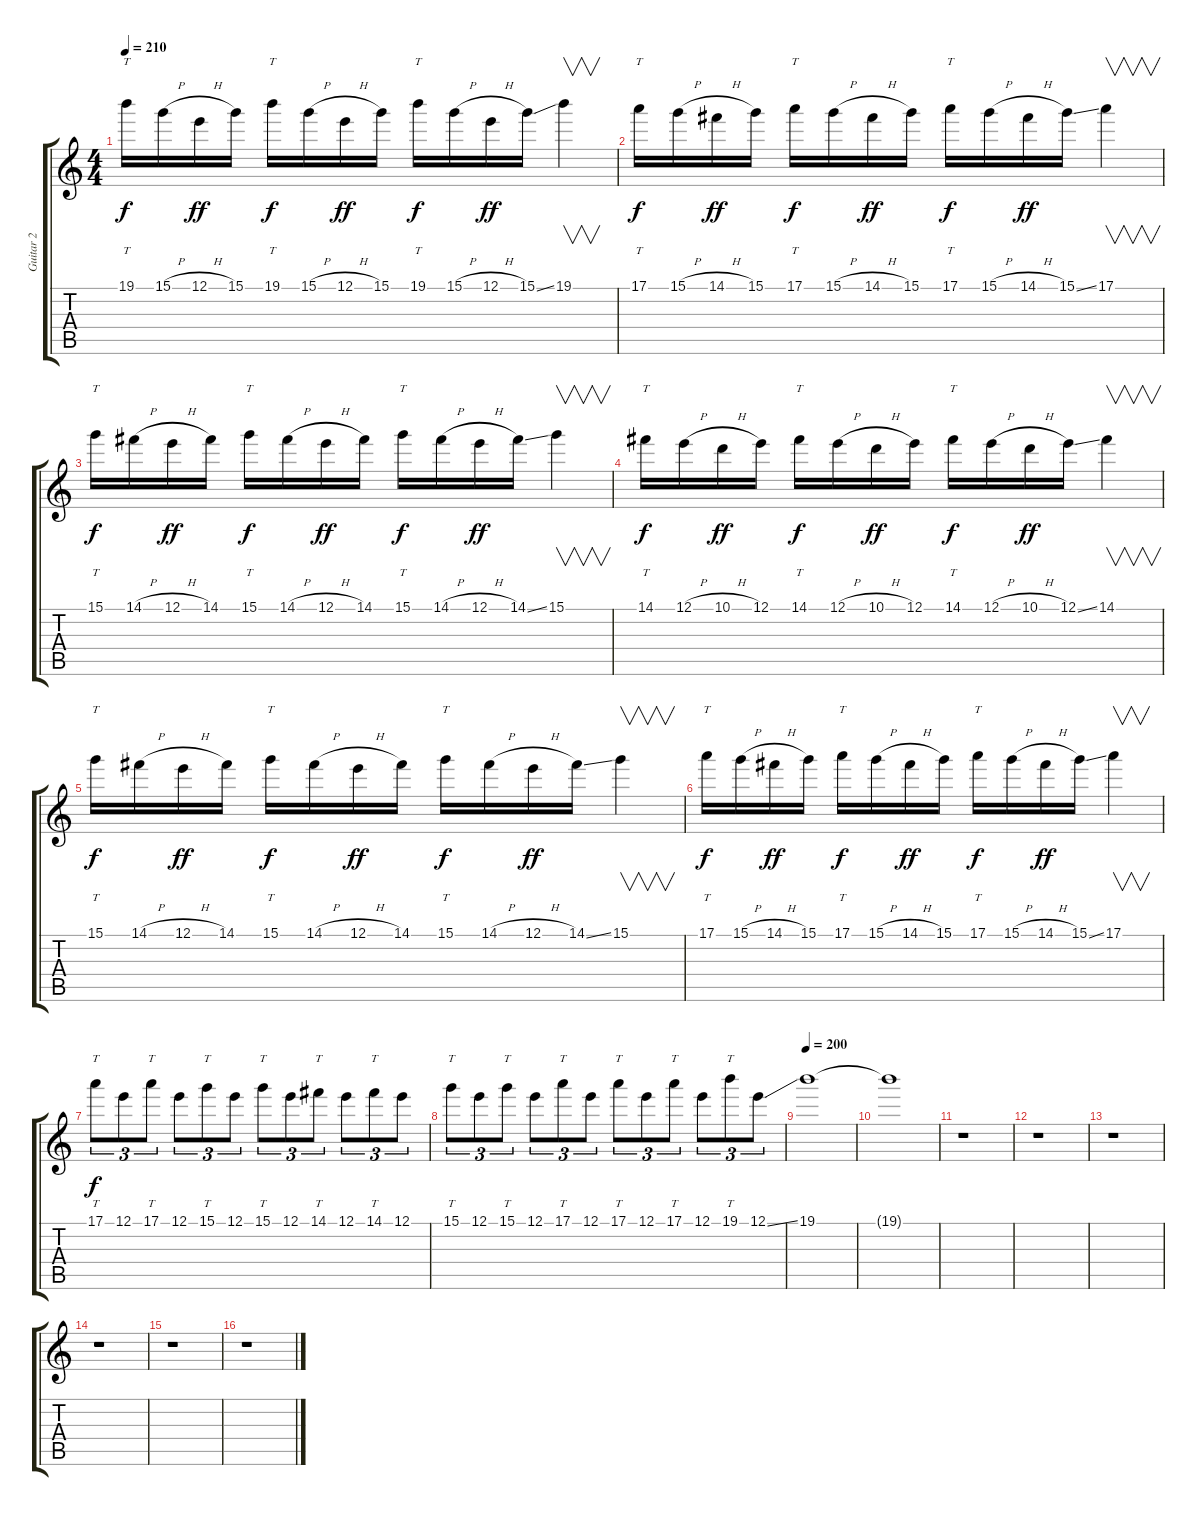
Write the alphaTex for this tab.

\track ("Guitar 2" "Guitar 2") {instrument overdrivenguitar}
\staff {score tabs}
\tuning (E4 B3 G3 D3 A2 E2) {hide}
\ts (4 4)
\tempo 210
\clef g2
\ks c
19.1.16{tt dy f} 15.1{h}.16 12.1{h}.16{dy ff} 15.1.16 19.1.16{tt dy f} 15.1{h}.16 12.1{h}.16{dy ff} 15.1.16 19.1.16{tt dy f} 15.1{h}.16 12.1{h}.16{dy ff} 15.1{ss}.16 19.1.4{v} |
17.1.16{tt dy f} 15.1{h}.16 14.1{h}.16{dy ff} 15.1.16 17.1.16{tt dy f} 15.1{h}.16 14.1{h}.16{dy ff} 15.1.16 17.1.16{tt dy f} 15.1{h}.16 14.1{h}.16{dy ff} 15.1{ss}.16 17.1.4{v} |
15.1.16{tt dy f} 14.1{h}.16 12.1{h}.16{dy ff} 14.1.16 15.1.16{tt dy f} 14.1{h}.16 12.1{h}.16{dy ff} 14.1.16 15.1.16{tt dy f} 14.1{h}.16 12.1{h}.16{dy ff} 14.1{ss}.16 15.1.4{v} |
14.1.16{tt dy f} 12.1{h}.16 10.1{h}.16{dy ff} 12.1.16 14.1.16{tt dy f} 12.1{h}.16 10.1{h}.16{dy ff} 12.1.16 14.1.16{tt dy f} 12.1{h}.16 10.1{h}.16{dy ff} 12.1{ss}.16 14.1.4{v} |
15.1.16{tt dy f} 14.1{h}.16 12.1{h}.16{dy ff} 14.1.16 15.1.16{tt dy f} 14.1{h}.16 12.1{h}.16{dy ff} 14.1.16 15.1.16{tt dy f} 14.1{h}.16 12.1{h}.16{dy ff} 14.1{ss}.16 15.1.4{v} |
17.1.16{tt dy f} 15.1{h}.16 14.1{h}.16{dy ff} 15.1.16 17.1.16{tt dy f} 15.1{h}.16 14.1{h}.16{dy ff} 15.1.16 17.1.16{tt dy f} 15.1{h}.16 14.1{h}.16{dy ff} 15.1{ss}.16 17.1.4{v} |
17.1.8{tt tu (3 2) dy f} 12.1.8{tu (3 2)} 17.1.8{tt tu (3 2)} 12.1.8{tu (3 2)} 15.1.8{tt tu (3 2)} 12.1.8{tu (3 2)} 15.1.8{tt tu (3 2)} 12.1.8{tu (3 2)} 14.1.8{tt tu (3 2)} 12.1.8{tu (3 2)} 14.1.8{tt tu (3 2)} 12.1.8{tu (3 2)} |
15.1.8{tt tu (3 2)} 12.1.8{tu (3 2)} 15.1.8{tt tu (3 2)} 12.1.8{tu (3 2)} 17.1.8{tt tu (3 2)} 12.1.8{tu (3 2)} 17.1.8{tt tu (3 2)} 12.1.8{tu (3 2)} 17.1.8{tt tu (3 2)} 12.1.8{tu (3 2)} 19.1.8{tt tu (3 2)} 12.1{ss}.8{tu (3 2)} |
\section ("" "")
\tempo 200
19.1.1 |
19.1{t}.1 |
r.1 |
r.1 |
r.1 |
r.1 |
r.1 |
r.1
